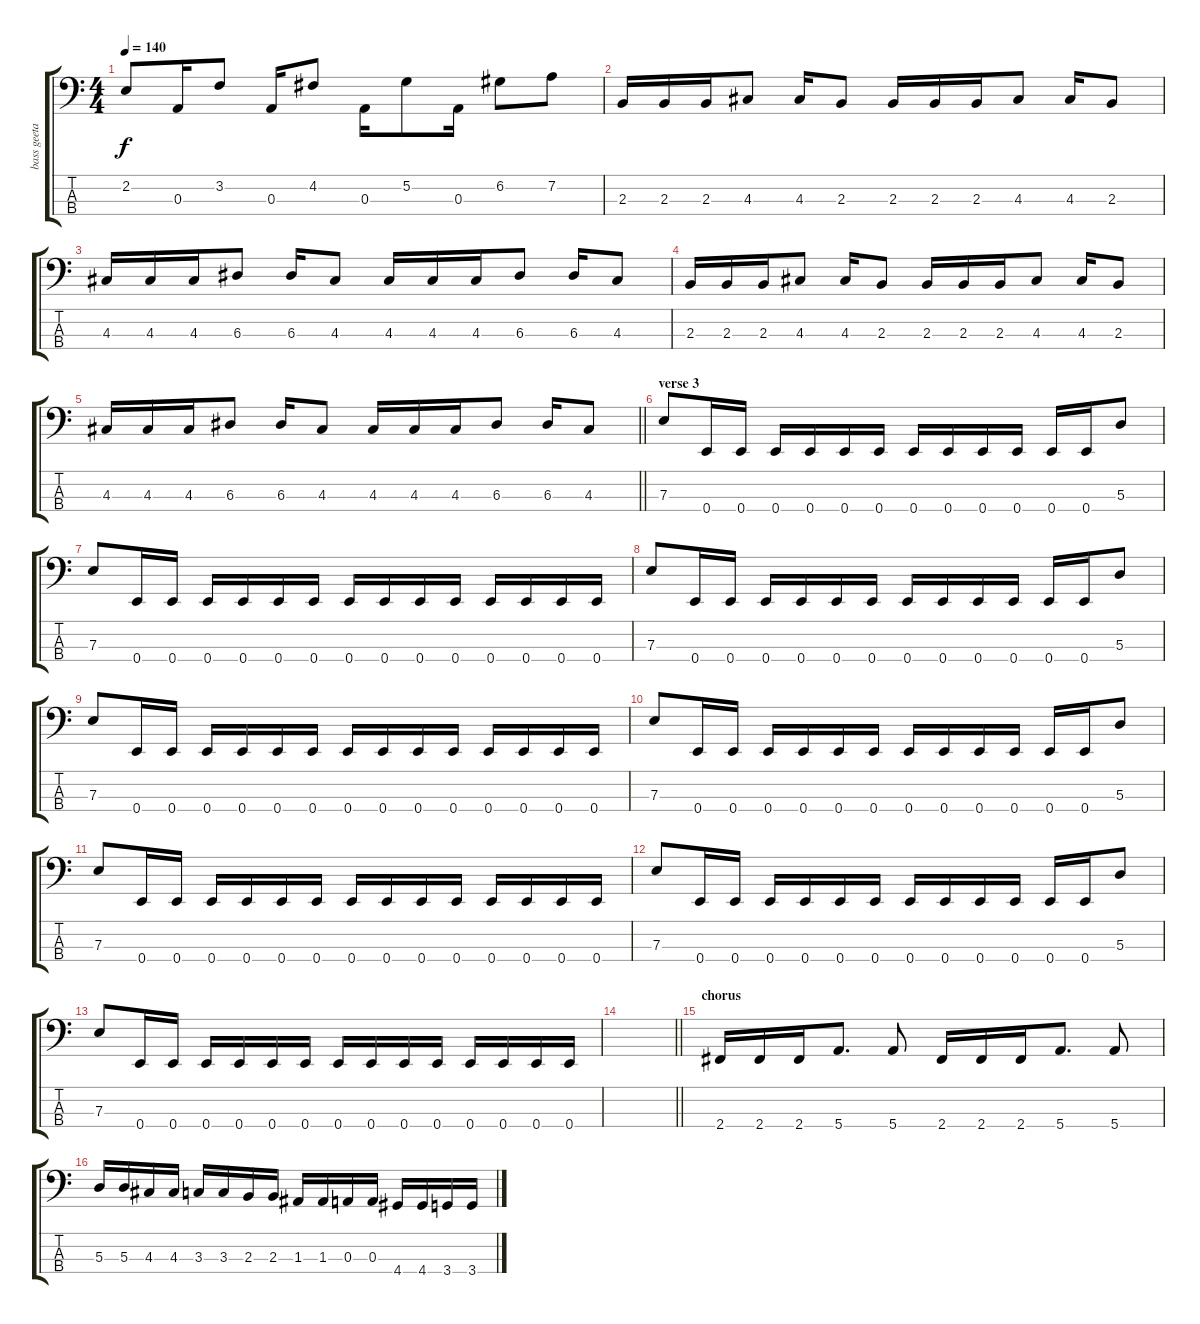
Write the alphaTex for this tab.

\track ("bass geetar" "bass geeta") {instrument electricbasspick}
\staff {score tabs}
\tuning (G2 D2 A1 E1) {hide}
\ts (4 4)
\tempo 140
\clef f4
\ks c
2.2.8{dy f} 0.3.16 3.2.8 0.3.16 4.2.8 0.3.16 5.2.8 0.3.16 6.2.8 7.2.8 |
2.3.16 2.3.16 2.3.16 4.3.8 4.3.16 2.3.8 2.3.16 2.3.16 2.3.16 4.3.8 4.3.16 2.3.8 |
4.3.16 4.3.16 4.3.16 6.3.8 6.3.16 4.3.8 4.3.16 4.3.16 4.3.16 6.3.8 6.3.16 4.3.8 |
2.3.16 2.3.16 2.3.16 4.3.8 4.3.16 2.3.8 2.3.16 2.3.16 2.3.16 4.3.8 4.3.16 2.3.8 |
\barLineRight lightlight
4.3.16 4.3.16 4.3.16 6.3.8 6.3.16 4.3.8 4.3.16 4.3.16 4.3.16 6.3.8 6.3.16 4.3.8 |
\section ("" "verse 3")
7.3.8 0.4.16 0.4.16 0.4.16 0.4.16 0.4.16 0.4.16 0.4.16 0.4.16 0.4.16 0.4.16 0.4.16 0.4.16 5.3.8 |
7.3.8 0.4.16 0.4.16 0.4.16 0.4.16 0.4.16 0.4.16 0.4.16 0.4.16 0.4.16 0.4.16 0.4.16 0.4.16 0.4.16 0.4.16 |
7.3.8 0.4.16 0.4.16 0.4.16 0.4.16 0.4.16 0.4.16 0.4.16 0.4.16 0.4.16 0.4.16 0.4.16 0.4.16 5.3.8 |
7.3.8 0.4.16 0.4.16 0.4.16 0.4.16 0.4.16 0.4.16 0.4.16 0.4.16 0.4.16 0.4.16 0.4.16 0.4.16 0.4.16 0.4.16 |
7.3.8 0.4.16 0.4.16 0.4.16 0.4.16 0.4.16 0.4.16 0.4.16 0.4.16 0.4.16 0.4.16 0.4.16 0.4.16 5.3.8 |
7.3.8 0.4.16 0.4.16 0.4.16 0.4.16 0.4.16 0.4.16 0.4.16 0.4.16 0.4.16 0.4.16 0.4.16 0.4.16 0.4.16 0.4.16 |
7.3.8 0.4.16 0.4.16 0.4.16 0.4.16 0.4.16 0.4.16 0.4.16 0.4.16 0.4.16 0.4.16 0.4.16 0.4.16 5.3.8 |
7.3.8 0.4.16 0.4.16 0.4.16 0.4.16 0.4.16 0.4.16 0.4.16 0.4.16 0.4.16 0.4.16 0.4.16 0.4.16 0.4.16 0.4.16 |
\barLineRight lightlight
|
\section ("" "chorus")
2.4.16 2.4.16 2.4.16 5.4.8{d} 5.4.8 2.4.16 2.4.16 2.4.16 5.4.8{d} 5.4.8 |
5.3.16 5.3.16 4.3.16 4.3.16 3.3.16 3.3.16 2.3.16 2.3.16 1.3.16 1.3.16 0.3.16 0.3.16 4.4.16 4.4.16 3.4.16 3.4.16
